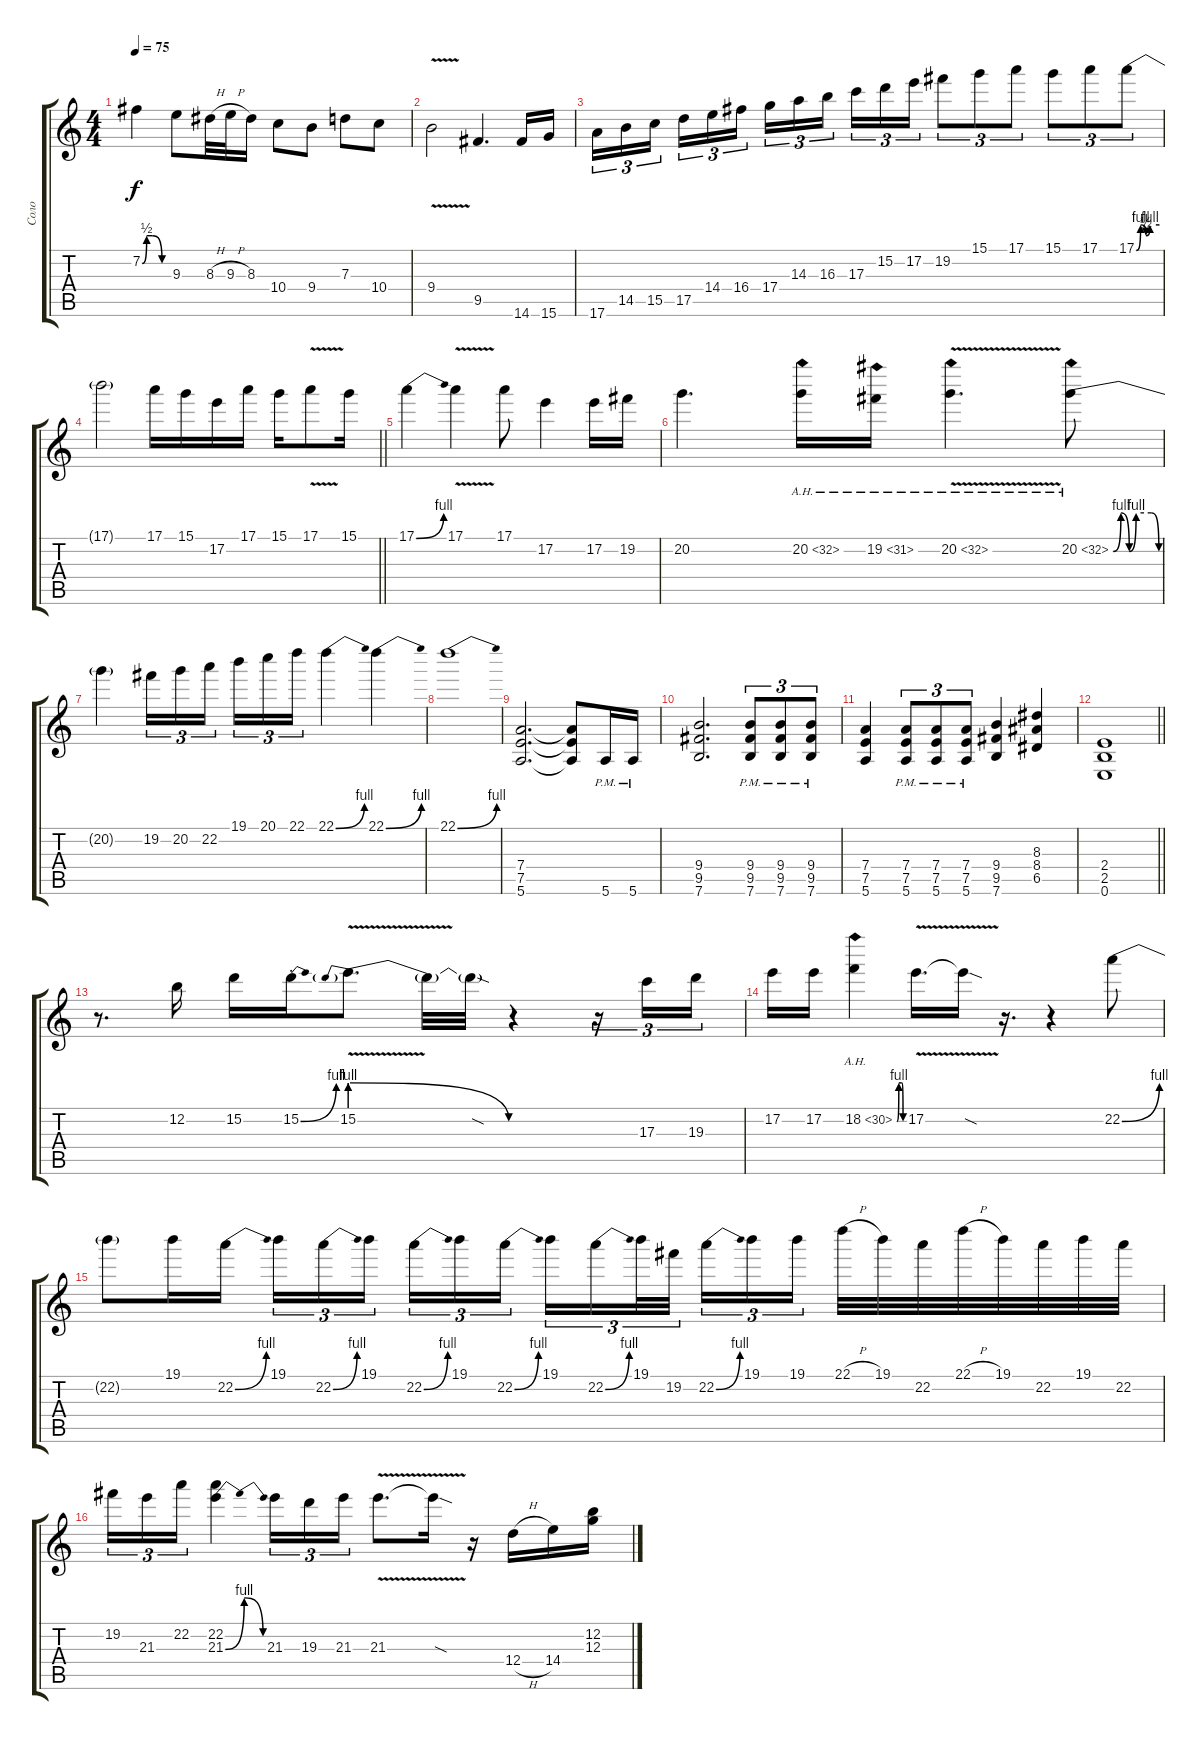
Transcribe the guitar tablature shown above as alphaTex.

\track ("Соло" "Соло") {instrument electricguitarclean}
\staff {score tabs}
\tuning (E4 B3 G3 D3 A2 E2) {hide}
\ts (4 4)
\tempo 75
\clef g2
\ks c
7.2{be (custom 0 0 10 2 23 2 45 0 60 0)}.4{dy f} 9.3.8 8.3{h}.32 9.3{h}.32 8.3.16 10.4.8 9.4.8 7.3.8 10.4.8 |
9.4{v}.2 9.5.4{d} 14.6.16 15.6.16 |
17.6.16{tu (3 2)} 14.5.16{tu (3 2)} 15.5.16{tu (3 2) beam splitsecondary} 17.5.16{tu (3 2)} 14.4.16{tu (3 2)} 16.4.16{tu (3 2)} 17.4.16{tu (3 2)} 14.3.16{tu (3 2)} 16.3.16{tu (3 2) beam splitsecondary} 17.3.16{tu (3 2)} 15.2.16{tu (3 2)} 17.2.16{tu (3 2)} 19.2.8{tu (3 2)} 15.1.8{tu (3 2)} 17.1.8{tu (3 2)} 15.1.8{tu (3 2)} 17.1.8{tu (3 2)} 17.1{be (custom 0 0 11 4 25 2 35 4 60 4)}.8{tu (3 2)} |
\barLineRight lightlight
17.1{t}.2 17.1.16 15.1.16 17.2.16 17.1.16 15.1.16 17.1{v}.8 15.1.16 |
17.1{be (bend 0 0 60 4)}.4 17.1{v}.4 17.1.8 17.2.4 17.2.16 19.2.16 |
20.2.4{d} 20.2{ah 12}.16 19.2{ah 12}.16 20.2{ah 12 v}.4{d} 20.2{be (custom 0 0 10 4 21 0 30 4 50 4 60 0) ah 12}.8 |
20.2{t}.4 19.2.16{tu (3 2)} 20.2.16{tu (3 2)} 22.2.16{tu (3 2) beam splitsecondary} 19.1.16{tu (3 2)} 20.1.16{tu (3 2)} 22.1.16{tu (3 2)} 22.1{be (bend 0 0 60 4)}.4 22.1{be (bend 0 0 60 4)}.4 |
22.1{be (bend 0 0 60 4)}.1 |
(7.4 7.5 5.6).2{d} (7.4{t} 7.5{t} 5.6{t}).8 5.6{pm}.16 5.6{pm}.16 |
(9.4 9.5 7.6).2{d} (9.4{pm} 9.5{pm} 7.6{pm}).8{tu (3 2)} (9.4{pm} 9.5{pm} 7.6{pm}).8{tu (3 2)} (9.4{pm} 9.5{pm} 7.6{pm}).8{tu (3 2)} |
(7.4 7.5 5.6).4 (7.4{pm} 7.5{pm} 5.6{pm}).8{tu (3 2)} (7.4{pm} 7.5{pm} 5.6{pm}).8{tu (3 2)} (7.4{pm} 7.5{pm} 5.6{pm}).8{tu (3 2)} (9.4 9.5 7.6).4 (8.3 8.4 6.5).4 |
\barLineRight lightlight
(2.4 2.5 0.6).1 |
r.8{d} 12.2.16 15.2.16 15.2{be (bend 0 0 60 4) st}.16 15.2{be (prebendrelease 0 4 60 0) v}.8{d} 15.2{t}.32 15.2{sod t}.32 r.4 r.16{tu (3 2)} 17.3.16{tu (3 2)} 19.3.16{tu (3 2)} |
17.2.16 17.2.16 18.2{be (custom 0 0 15 4 40 4 50 0 60 0) ah 12}.4 17.2{v}.16{d} 17.2{sod t}.16 r.16{d} r.4 22.2{be (bend 0 0 60 4)}.8 |
22.2{t}.8 19.1.16 22.2{be (bend 0 0 60 4)}.16 19.1.16{tu (3 2)} 22.2{be (bend 0 0 60 4)}.16{tu (3 2)} 19.1.16{tu (3 2) beam splitsecondary} 22.2{be (bend 0 0 60 4)}.16{tu (3 2)} 19.1.16{tu (3 2)} 22.2{be (bend 0 0 60 4)}.16{tu (3 2)} 19.1.16{tu (3 2)} 22.2{be (bend 0 0 60 4)}.16{tu (3 2)} 19.1.32{tu (3 2)} 19.2.32{tu (3 2) beam splitsecondary} 22.2{be (bend 0 0 60 4)}.16{tu (3 2)} 19.1.16{tu (3 2)} 19.1.16{tu (3 2)} 22.1{h}.32 19.1.32 22.2.32 22.1{h}.32 19.1.32 22.2.32 19.1.32 22.2.32 |
19.2.16{tu (3 2)} 21.3.16{tu (3 2)} 22.2.16{tu (3 2)} (22.2 21.3{be (bendrelease 0 0 15 4 46 4 60 0)}).4 21.3.16{tu (3 2)} 19.3.16{tu (3 2)} 21.3.16{tu (3 2)} 21.3{v}.8{d} 21.3{sod t}.16 r.16 12.4{h}.16 14.4.16 (12.2 12.3).16
